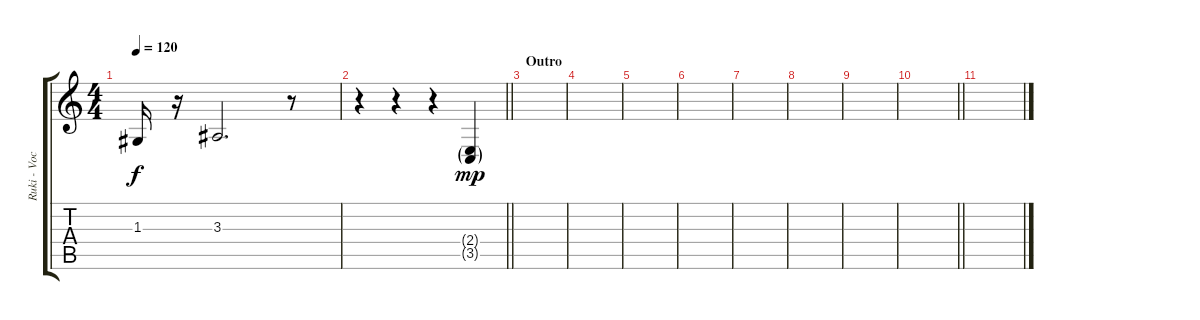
\track ("Ruki - Vocals" "Ruki - Voc") {instrument lead6voice}
\staff {score tabs}
\tuning (E4 B3 G3 D3 A2 E2) {hide}
\ts (4 4)
\tempo 120
\clef g2
\ks c
1.3{t}.16{dy f} r.16 3.3.2{d} r.8 |
\barLineRight lightlight
r.4 r.4 r.4 (2.4{g} 3.5{g}).4{dy mp} |
\section ("" "Outro")
|
|
|
|
|
|
|
\barLineRight lightlight
|
\section ("" "")
